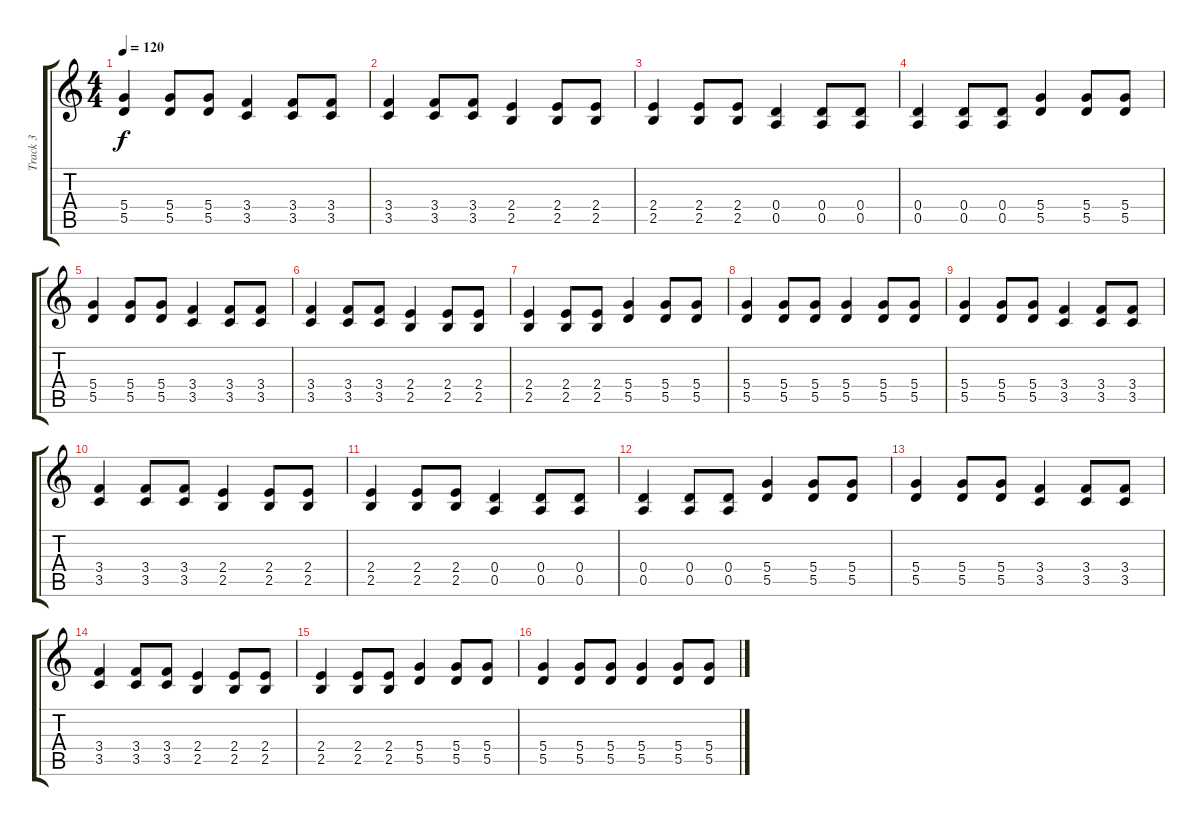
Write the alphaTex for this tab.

\track ("Track 3" "Track 3") {instrument distortionguitar}
\staff {score tabs}
\tuning (E4 B3 G3 D3 A2 E2) {hide}
\ts (4 4)
\tempo 120
\clef g2
\ks c
(5.4 5.5).4{dy f} (5.4 5.5).8 (5.4 5.5).8 (3.4 3.5).4 (3.4 3.5).8 (3.4 3.5).8 |
(3.4 3.5).4 (3.4 3.5).8 (3.4 3.5).8 (2.4 2.5).4 (2.4 2.5).8 (2.4 2.5).8 |
(2.4 2.5).4 (2.4 2.5).8 (2.4 2.5).8 (0.4 0.5).4 (0.4 0.5).8 (0.4 0.5).8 |
(0.4 0.5).4 (0.4 0.5).8 (0.4 0.5).8 (5.4 5.5).4 (5.4 5.5).8 (5.4 5.5).8 |
(5.4 5.5).4 (5.4 5.5).8 (5.4 5.5).8 (3.4 3.5).4 (3.4 3.5).8 (3.4 3.5).8 |
(3.4 3.5).4 (3.4 3.5).8 (3.4 3.5).8 (2.4 2.5).4 (2.4 2.5).8 (2.4 2.5).8 |
(2.4 2.5).4 (2.4 2.5).8 (2.4 2.5).8 (5.4 5.5).4 (5.4 5.5).8 (5.4 5.5).8 |
(5.4 5.5).4 (5.4 5.5).8 (5.4 5.5).8 (5.4 5.5).4 (5.4 5.5).8 (5.4 5.5).8 |
(5.4 5.5).4 (5.4 5.5).8 (5.4 5.5).8 (3.4 3.5).4 (3.4 3.5).8 (3.4 3.5).8 |
(3.4 3.5).4 (3.4 3.5).8 (3.4 3.5).8 (2.4 2.5).4 (2.4 2.5).8 (2.4 2.5).8 |
(2.4 2.5).4 (2.4 2.5).8 (2.4 2.5).8 (0.4 0.5).4 (0.4 0.5).8 (0.4 0.5).8 |
(0.4 0.5).4 (0.4 0.5).8 (0.4 0.5).8 (5.4 5.5).4 (5.4 5.5).8 (5.4 5.5).8 |
(5.4 5.5).4 (5.4 5.5).8 (5.4 5.5).8 (3.4 3.5).4 (3.4 3.5).8 (3.4 3.5).8 |
(3.4 3.5).4 (3.4 3.5).8 (3.4 3.5).8 (2.4 2.5).4 (2.4 2.5).8 (2.4 2.5).8 |
(2.4 2.5).4 (2.4 2.5).8 (2.4 2.5).8 (5.4 5.5).4 (5.4 5.5).8 (5.4 5.5).8 |
(5.4 5.5).4 (5.4 5.5).8 (5.4 5.5).8 (5.4 5.5).4 (5.4 5.5).8 (5.4 5.5).8
